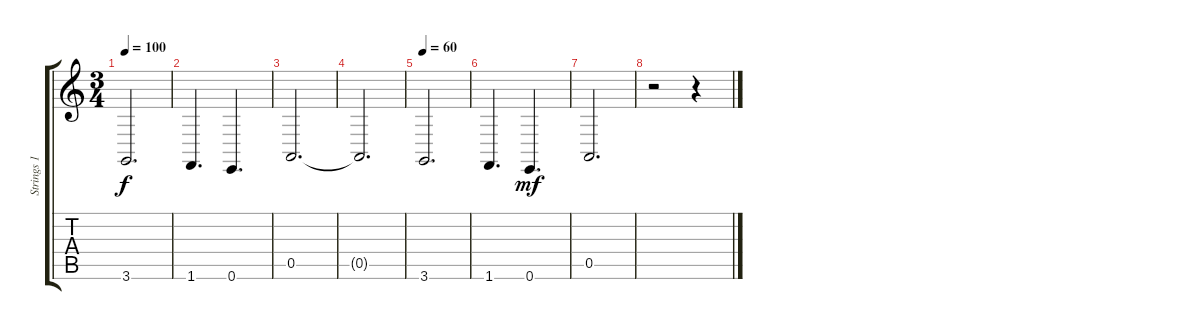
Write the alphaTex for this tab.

\track ("Strings 1" "Strings 1") {instrument stringensemble1}
\staff {score tabs}
\tuning (E4 B3 G3 D3 A2 E2) {hide}
\ts (3 4)
\tempo 100
\clef g2
\ks c
3.6.2{d dy f} |
1.6.4{d} 0.6.4{d} |
0.5.2{d} |
0.5{t}.2{d} |
\tempo 60
3.6.2{d} |
1.6.4{d} 0.6.4{d dy mf} |
0.5.2{d} |
r.2 r.4
